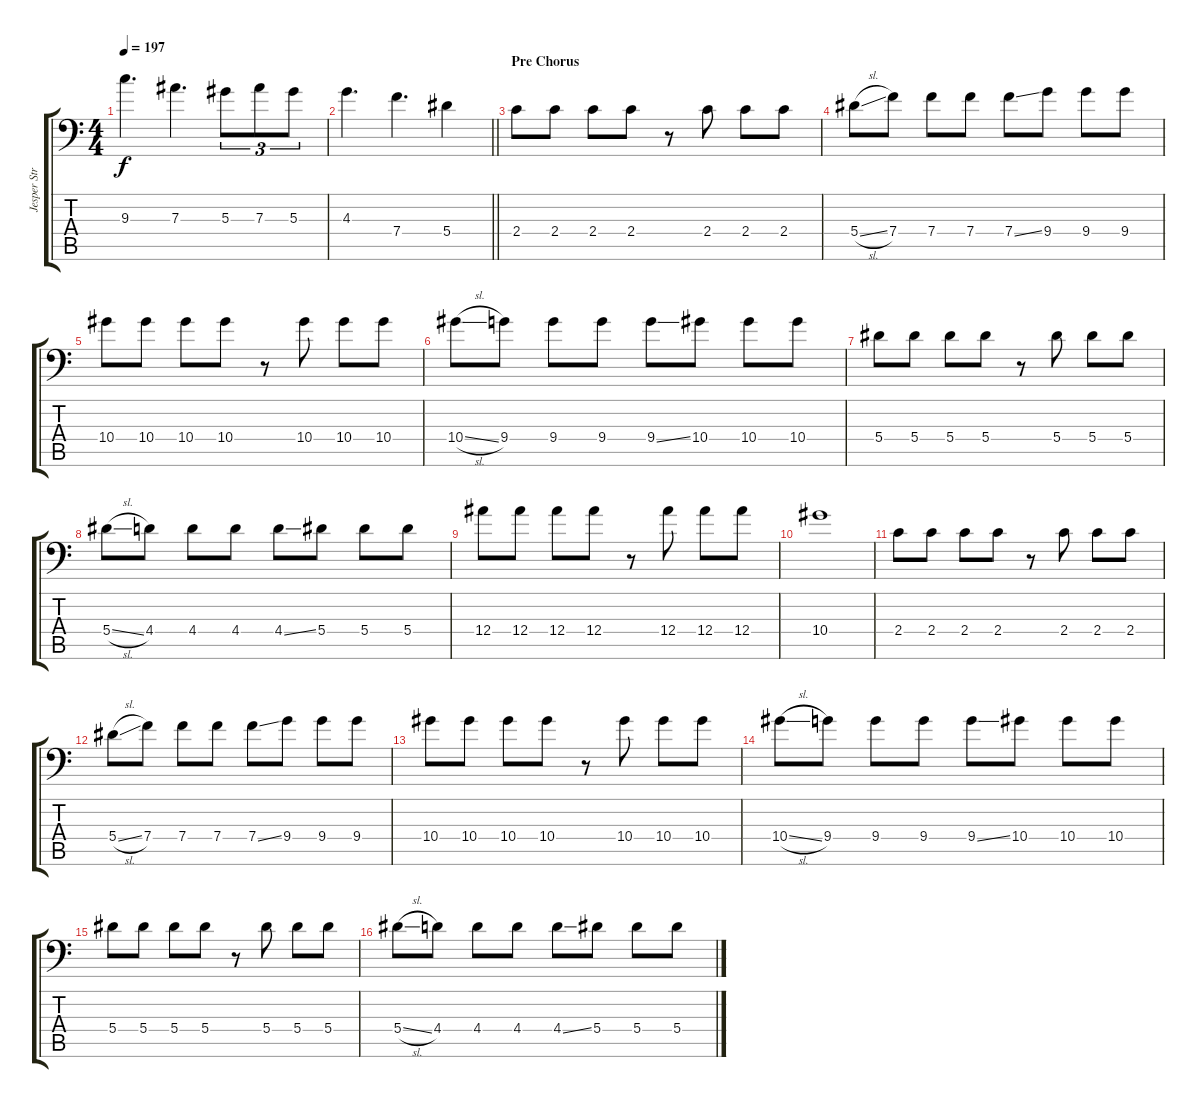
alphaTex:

\track ("Jesper Strömblad" "Jesper Str") {instrument distortionguitar}
\staff {score tabs}
\tuning (C4 G3 Eb3 Bb2 F2 Bb1) {hide}
\ts (4 4)
\tempo 197
\clef f4
\ks c
9.3.4{d dy f} 7.3.4{d} 5.3.8{tu (3 2)} 7.3.8{tu (3 2)} 5.3.8{tu (3 2)} |
\barLineRight lightlight
4.3.4{d} 7.4.4{d} 5.4.4 |
\section ("" "Pre Chorus")
2.4.8 2.4.8 2.4.8 2.4.8 r.8 2.4.8 2.4.8 2.4.8 |
5.4{sl}.8 7.4.8 7.4.8 7.4.8 7.4{ss}.8 9.4.8 9.4.8 9.4.8 |
10.4.8 10.4.8 10.4.8 10.4.8 r.8 10.4.8 10.4.8 10.4.8 |
10.4{sl}.8 9.4.8 9.4.8 9.4.8 9.4{ss}.8 10.4.8 10.4.8 10.4.8 |
5.4.8 5.4.8 5.4.8 5.4.8 r.8 5.4.8 5.4.8 5.4.8 |
5.4{sl}.8 4.4.8 4.4.8 4.4.8 4.4{ss}.8 5.4.8 5.4.8 5.4.8 |
12.4.8 12.4.8 12.4.8 12.4.8 r.8 12.4.8 12.4.8 12.4.8 |
10.4.1 |
2.4.8 2.4.8 2.4.8 2.4.8 r.8 2.4.8 2.4.8 2.4.8 |
5.4{sl}.8 7.4.8 7.4.8 7.4.8 7.4{ss}.8 9.4.8 9.4.8 9.4.8 |
10.4.8 10.4.8 10.4.8 10.4.8 r.8 10.4.8 10.4.8 10.4.8 |
10.4{sl}.8 9.4.8 9.4.8 9.4.8 9.4{ss}.8 10.4.8 10.4.8 10.4.8 |
5.4.8 5.4.8 5.4.8 5.4.8 r.8 5.4.8 5.4.8 5.4.8 |
5.4{sl}.8 4.4.8 4.4.8 4.4.8 4.4{ss}.8 5.4.8 5.4.8 5.4.8
